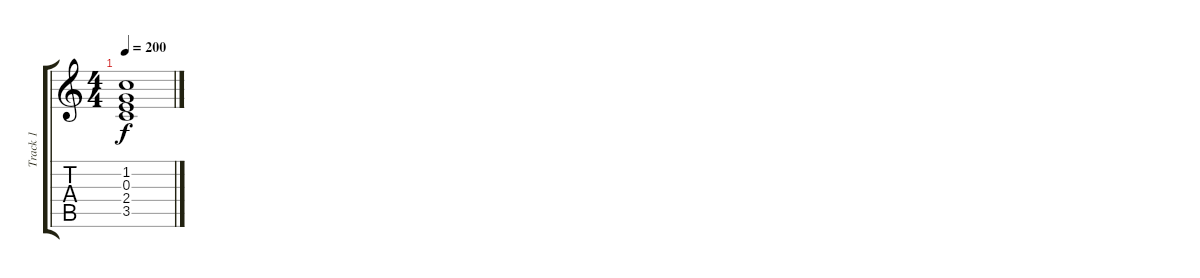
\track ("Track 1" "Track 1") {instrument acousticguitarsteel}
\staff {score tabs}
\tuning (E4 B3 G3 D3 A2 E2) {hide}
\ts (4 4)
\tempo 200
\clef g2
\ks c
(1.2{t} 0.3{t} 2.4{t} 3.5{t}).1{dy f}
